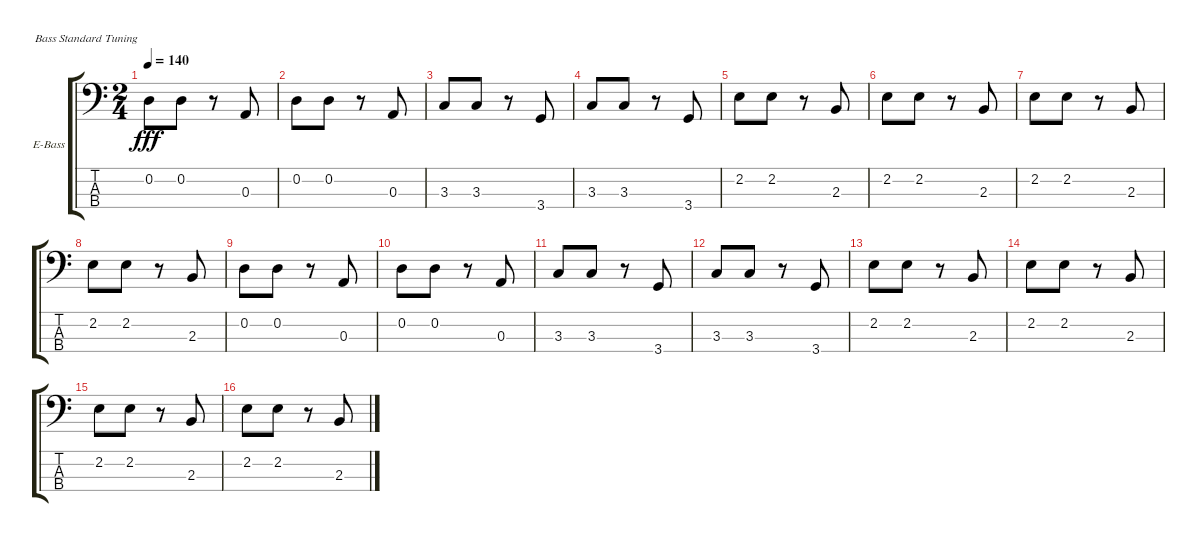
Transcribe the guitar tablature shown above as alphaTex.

\bracketExtendMode groupsimilarinstruments
\firstSystemTrackNameOrientation horizontal
\otherSystemsTrackNameOrientation horizontal
\track ("Бас" "E-Bass") {instrument electricbassfinger}
\staff {score tabs}
\tuning (G2 D2 A1 E1)
\ts (2 4)
\tempo 140
\clef f4
\ks c
0.2.8{dy fff} 0.2.8 r.8 0.3.8 |
0.2.8 0.2.8 r.8 0.3.8 |
3.3.8 3.3.8 r.8 3.4.8 |
3.3.8 3.3.8 r.8 3.4.8 |
2.2.8 2.2.8 r.8 2.3.8 |
2.2.8 2.2.8 r.8 2.3.8 |
2.2.8 2.2.8 r.8 2.3.8 |
2.2.8 2.2.8 r.8 2.3.8 |
0.2.8 0.2.8 r.8 0.3.8 |
0.2.8 0.2.8 r.8 0.3.8 |
3.3.8 3.3.8 r.8 3.4.8 |
3.3.8 3.3.8 r.8 3.4.8 |
2.2.8 2.2.8 r.8 2.3.8 |
2.2.8 2.2.8 r.8 2.3.8 |
2.2.8 2.2.8 r.8 2.3.8 |
2.2.8 2.2.8 r.8 2.3.8
